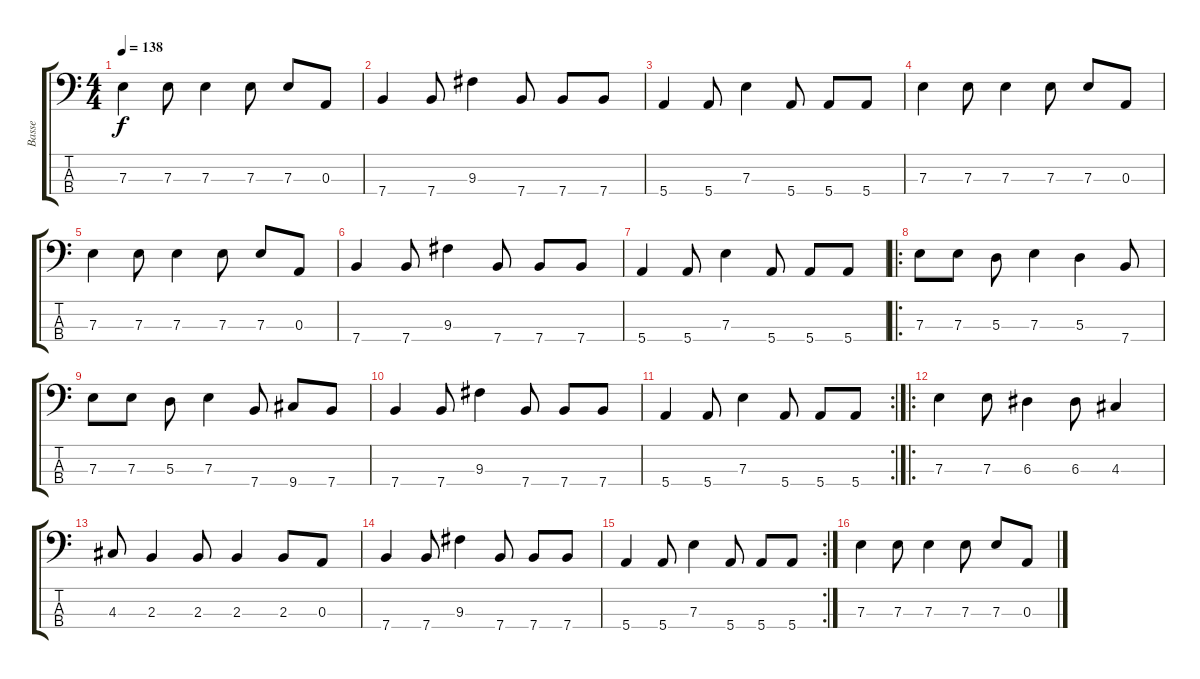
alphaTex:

\track ("Basse" "Basse") {instrument electricbasspick}
\staff {score tabs}
\tuning (G2 D2 A1 E1) {hide}
\ts (4 4)
\tempo 138
\clef f4
\ks c
7.3.4{dy f} 7.3.8 7.3.4 7.3.8 7.3.8 0.3.8 |
7.4.4 7.4.8 9.3.4 7.4.8 7.4.8 7.4.8 |
5.4.4 5.4.8 7.3.4 5.4.8 5.4.8 5.4.8 |
7.3.4 7.3.8 7.3.4 7.3.8 7.3.8 0.3.8 |
7.3.4 7.3.8 7.3.4 7.3.8 7.3.8 0.3.8 |
7.4.4 7.4.8 9.3.4 7.4.8 7.4.8 7.4.8 |
5.4.4 5.4.8 7.3.4 5.4.8 5.4.8 5.4.8 |
\ro
7.3.8 7.3.8 5.3.8 7.3.4 5.3.4 7.4.8 |
7.3.8 7.3.8 5.3.8 7.3.4 7.4.8 9.4.8 7.4.8 |
7.4.4 7.4.8 9.3.4 7.4.8 7.4.8 7.4.8 |
\rc 2
5.4.4 5.4.8 7.3.4 5.4.8 5.4.8 5.4.8 |
\ro
7.3.4 7.3.8 6.3.4 6.3.8 4.3.4 |
4.3.8 2.3.4 2.3.8 2.3.4 2.3.8 0.3.8 |
7.4.4 7.4.8 9.3.4 7.4.8 7.4.8 7.4.8 |
\rc 2
5.4.4 5.4.8 7.3.4 5.4.8 5.4.8 5.4.8 |
7.3.4 7.3.8 7.3.4 7.3.8 7.3.8 0.3.8
